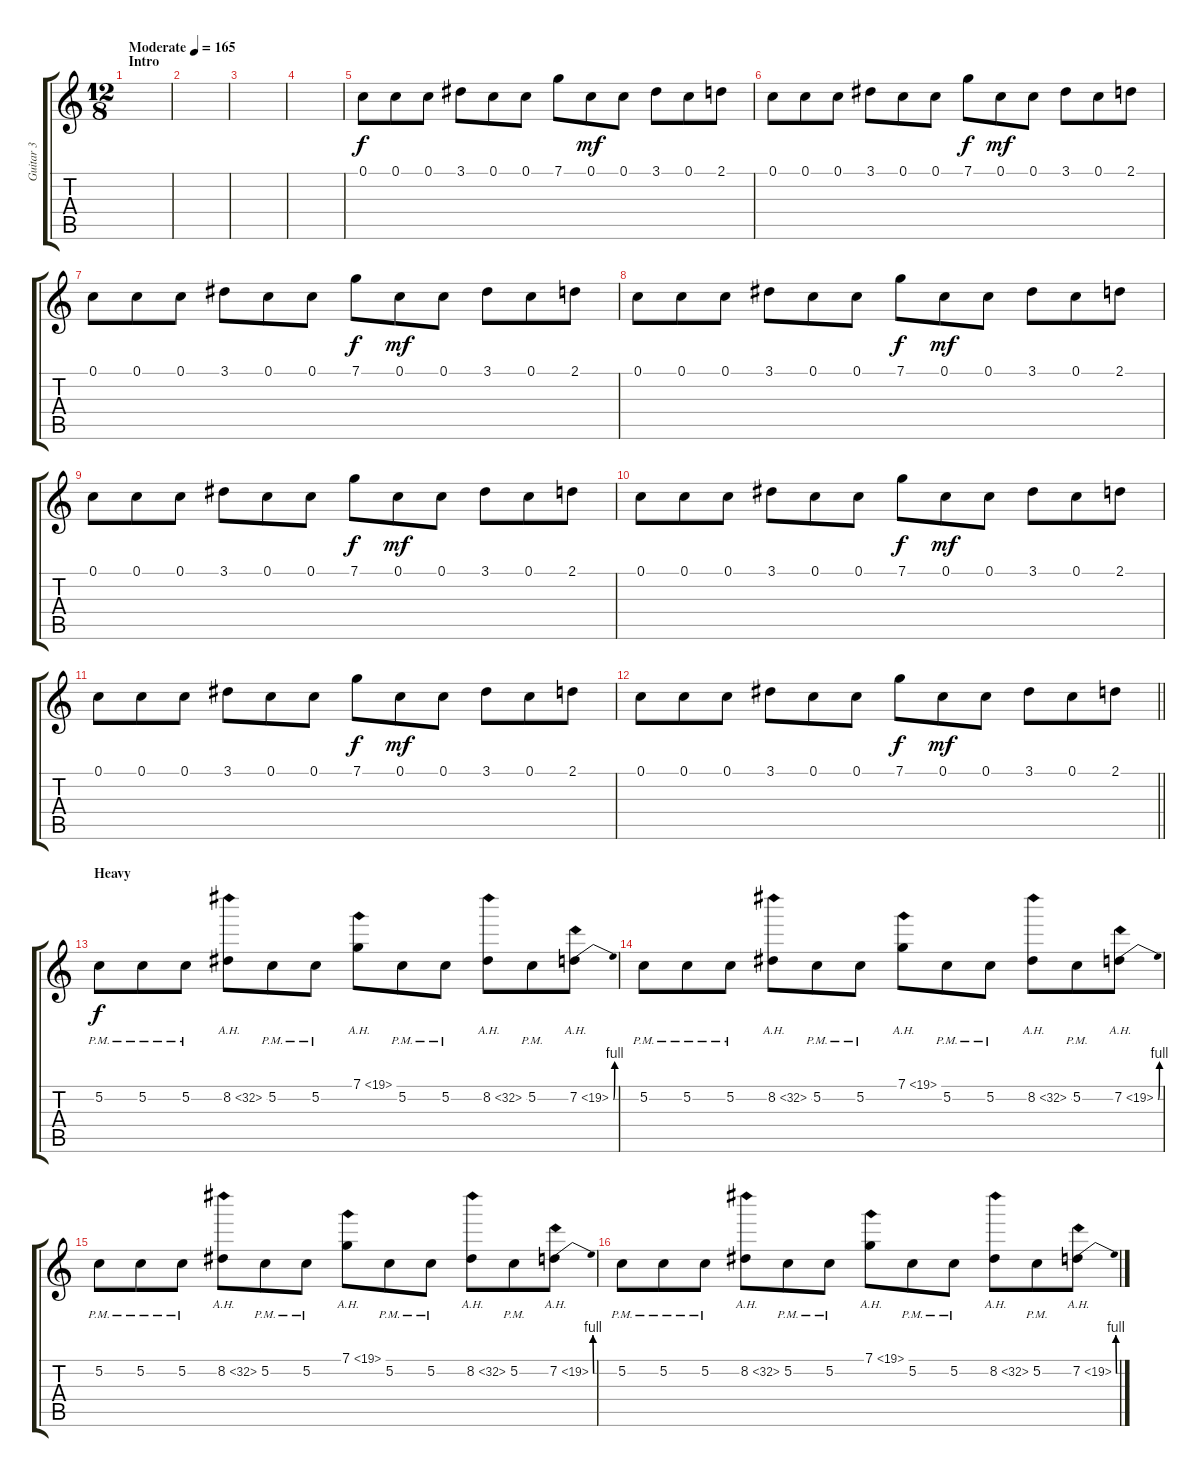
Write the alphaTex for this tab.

\track ("Guitar 3" "Guitar 3") {instrument distortionguitar}
\staff {score tabs}
\tuning (C4 G3 Eb3 Bb2 F2 C2) {hide}
\ts (12 8)
\section ("" "Intro")
\tempo (165 "Moderate")
\clef g2
\ks c
|
|
|
|
0.1.8 0.1.8 0.1.8 3.1.8 0.1.8 0.1.8 7.1.8{dy f} 0.1.8{dy mf} 0.1.8 3.1.8 0.1.8 2.1.8 |
0.1.8 0.1.8 0.1.8 3.1.8 0.1.8 0.1.8 7.1.8{dy f} 0.1.8{dy mf} 0.1.8 3.1.8 0.1.8 2.1.8 |
0.1.8 0.1.8 0.1.8 3.1.8 0.1.8 0.1.8 7.1.8{dy f} 0.1.8{dy mf} 0.1.8 3.1.8 0.1.8 2.1.8 |
0.1.8 0.1.8 0.1.8 3.1.8 0.1.8 0.1.8 7.1.8{dy f} 0.1.8{dy mf} 0.1.8 3.1.8 0.1.8 2.1.8 |
0.1.8 0.1.8 0.1.8 3.1.8 0.1.8 0.1.8 7.1.8{dy f} 0.1.8{dy mf} 0.1.8 3.1.8 0.1.8 2.1.8 |
0.1.8 0.1.8 0.1.8 3.1.8 0.1.8 0.1.8 7.1.8{dy f} 0.1.8{dy mf} 0.1.8 3.1.8 0.1.8 2.1.8 |
0.1.8 0.1.8 0.1.8 3.1.8 0.1.8 0.1.8 7.1.8{dy f} 0.1.8{dy mf} 0.1.8 3.1.8 0.1.8 2.1.8 |
\barLineRight lightlight
0.1.8 0.1.8 0.1.8 3.1.8 0.1.8 0.1.8 7.1.8{dy f} 0.1.8{dy mf} 0.1.8 3.1.8 0.1.8 2.1.8 |
\section ("" "Heavy")
5.2{pm}.8{dy f} 5.2{pm}.8 5.2{pm}.8 8.2{ah 24}.8 5.2{pm}.8 5.2{pm}.8 7.1{ah 12}.8 5.2{pm}.8 5.2{pm}.8 8.2{ah 24}.8 5.2{pm}.8 7.2{be (bend 0 0 60 4) ah 12}.8 |
5.2{pm}.8 5.2{pm}.8 5.2{pm}.8 8.2{ah 24}.8 5.2{pm}.8 5.2{pm}.8 7.1{ah 12}.8 5.2{pm}.8 5.2{pm}.8 8.2{ah 24}.8 5.2{pm}.8 7.2{be (bend 0 0 60 4) ah 12}.8 |
5.2{pm}.8 5.2{pm}.8 5.2{pm}.8 8.2{ah 24}.8 5.2{pm}.8 5.2{pm}.8 7.1{ah 12}.8 5.2{pm}.8 5.2{pm}.8 8.2{ah 24}.8 5.2{pm}.8 7.2{be (bend 0 0 60 4) ah 12}.8 |
5.2{pm}.8 5.2{pm}.8 5.2{pm}.8 8.2{ah 24}.8 5.2{pm}.8 5.2{pm}.8 7.1{ah 12}.8 5.2{pm}.8 5.2{pm}.8 8.2{ah 24}.8 5.2{pm}.8 7.2{be (bend 0 0 60 4) ah 12}.8
